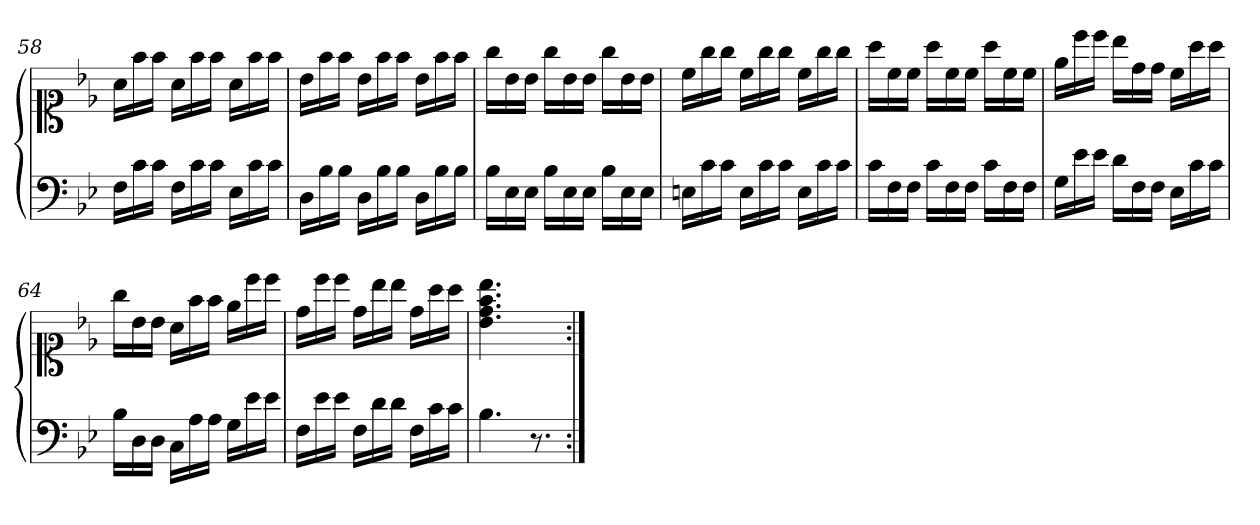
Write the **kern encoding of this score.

**kern	**kern
*part1	*part1
*staff2	*staff1
*clefF4	*clefC1
*k[b-e-]	*k[b-e-]
=58	=58
16F\LL	16a\LL
16c\	16ff\
16c\JJ	16ff\JJ
16F\LL	16a\LL
16c\	16ff\
16c\JJ	16ff\JJ
16E-\LL	16a\LL
16c\	16ff\
16c\JJ	16ff\JJ
=59	=59
16D\LL	16b-\LL
16B-\	16ff\
16B-\JJ	16ff\JJ
16D\LL	16b-\LL
16B-\	16ff\
16B-\JJ	16ff\JJ
16D\LL	16b-\LL
16B-\	16ff\
16B-\JJ	16ff\JJ
=60	=60
16B-\LL	16gg\LL
16E-\	16b-\
16E-\JJ	16b-\JJ
16B-\LL	16gg\LL
16E-\	16b-\
16E-\JJ	16b-\JJ
16B-\LL	16gg\LL
16E-\	16b-\
16E-\JJ	16b-\JJ
=61	=61
16En\LL	16cc\LL
16c\	16gg\
16c\JJ	16gg\JJ
16E\LL	16cc\LL
16c\	16gg\
16c\JJ	16gg\JJ
16E\LL	16cc\LL
16c\	16gg\
16c\JJ	16gg\JJ
!!LO:LB:g=z
=62	=62
16c\LL	16aa\LL
16F\	16cc\
16F\JJ	16cc\JJ
16c\LL	16aa\LL
16F\	16cc\
16F\JJ	16cc\JJ
16c\LL	16aa\LL
16F\	16cc\
16F\JJ	16cc\JJ
=63	=63
16G\LL	16ee-\LL
16e-\	16ccc\
16e-\JJ	16ccc\JJ
16d\LL	16bb-\LL
16F\	16dd\
16F\JJ	16dd\JJ
16E-\LL	16cc\LL
16c\	16aa\
16c\JJ	16aa\JJ
=64	=64
16B-\LL	16gg\LL
16D\	16b-\
16D\JJ	16b-\JJ
16C\LL	16a\LL
16A\	16ff\
16A\JJ	16ff\JJ
16G\LL	16ee-\LL
16e-\	16ccc\
16e-\JJ	16ccc\JJ
=65	=65
16F\LL	16dd\LL
16e-\	16ccc\
16e-\JJ	16ccc\JJ
16F\LL	16dd\LL
16d\	16bb-\
16d\JJ	16bb-\JJ
16F\LL	16dd\LL
16c\	16aa\
16c\JJ	16aa\JJ
=66	=66
4.B-\	4.b-\ 4.dd\ 4.ff\ 4.bb-\
8.r	8ryy
.	16ryy
=:|!	=:|!
*-	*-
